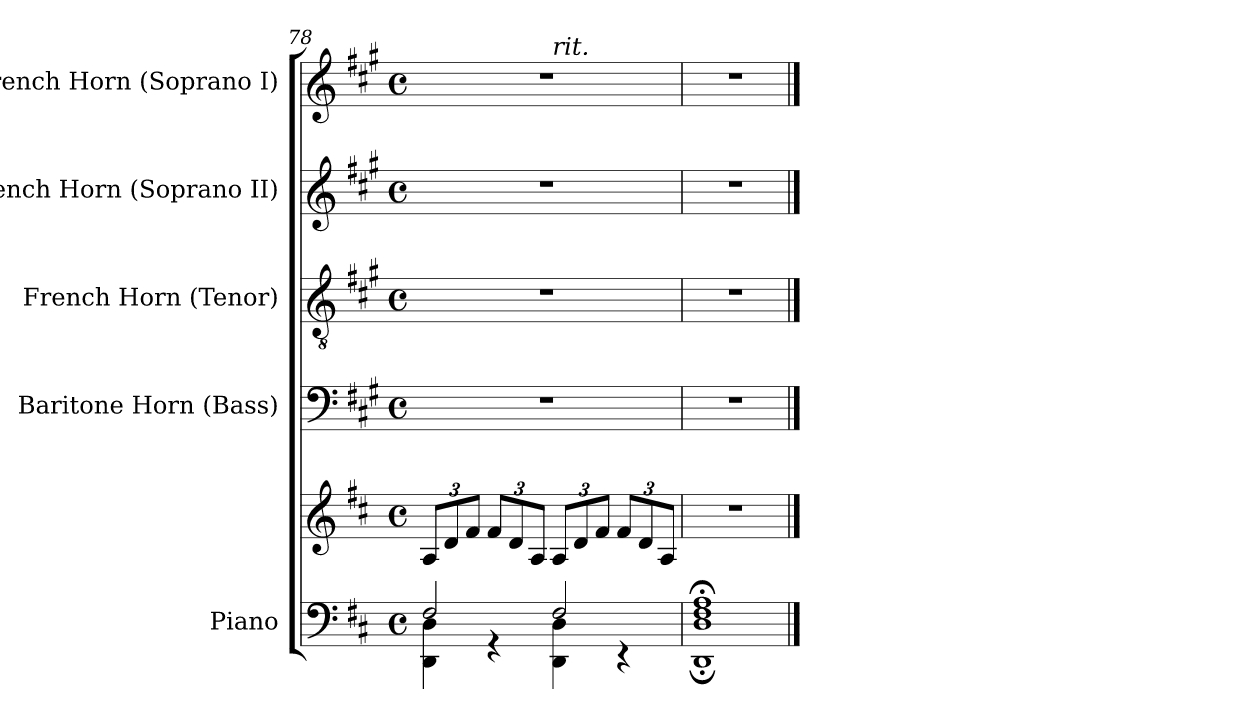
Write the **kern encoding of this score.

**kern	**kern	**kern	**kern	**kern	**kern
*part5	*part5	*part4	*part3	*part2	*part1
*staff6	*staff5	*staff4	*staff3	*staff2	*staff1
*I"Piano	*	*I"Baritone Horn (Bass)	*I"French Horn (Tenor)	*I"French Horn (Soprano II)	*I"French Horn (Soprano I)
*I'Pno.	*	*I'Bar. Hn. (B)	*I'Fr. Hn. (T)	*I'Fr. Hn. (Sop. II)	*I'Fr. Hn. (Sop. I)
*clefF4	*clefG2	*clefF4	*clefGv2	*clefG2	*clefG2
*	*	*ITrd4c7	*ITrd4c7	*ITrd4c7	*ITrd4c7
*k[f#c#]	*k[f#c#]	*k[f#c#]	*k[f#c#]	*k[f#c#]	*k[f#c#]
*M4/4	*M4/4	*M4/4	*M4/4	*M4/4	*M4/4
*met(c)	*met(c)	*met(c)	*met(c)	*met(c)	*met(c)
=78	=78	=78	=78	=78	=78
*^	*	*	*	*	*
*	*	*Xbrackettup	*	*	*	*
*	*	*	*	*	*	*^
2F#/	4DD\ 4D\	12A/L	1r	1r	1r	1r	2ryy
.	.	12d/	.	.	.	.	.
.	.	12f#/J	.	.	.	.	.
.	4r	12f#/L	.	.	.	.	.
.	.	12d/	.	.	.	.	.
.	.	12A/J	.	.	.	.	.
!	!	!	!	!	!	!	!LO:TX:a:i:t=rit.
2F#/	4DD\ 4D\	12A/L	.	.	.	.	2ryy
.	.	12d/	.	.	.	.	.
.	.	12f#/J	.	.	.	.	.
.	4r	12f#/L	.	.	.	.	.
.	.	12d/	.	.	.	.	.
.	.	12A/J	.	.	.	.	.
*	*	*	*	*	*	*v	*v
=79	=79	=79	=79	=79	=79	=79
1D;< 1F#;< 1A;<	1DD;	1r	1r	1r	1r	1r
*v	*v	*	*	*	*	*
==	==	==	==	==	==
*-	*-	*-	*-	*-	*-
